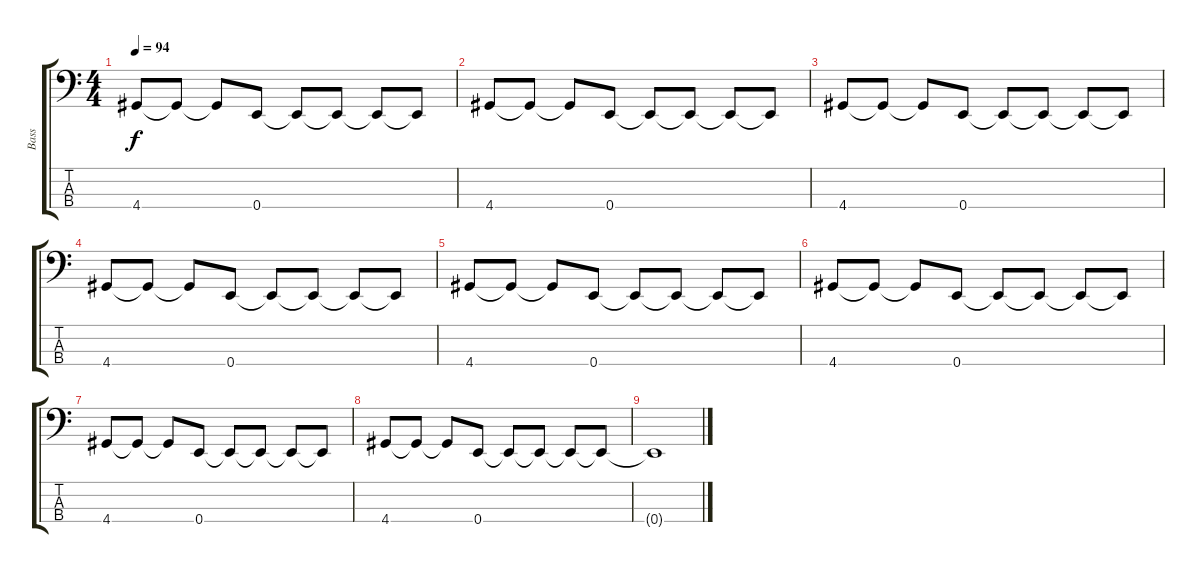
\track ("Bass" "Bass") {instrument electricbasspick}
\staff {score tabs}
\tuning (G2 D2 A1 E1) {hide}
\ts (4 4)
\tempo 94
\clef f4
\ks c
4.4.8{dy f} 4.4{t}.8 4.4{t}.8 0.4.8 0.4{t}.8 0.4{t}.8 0.4{t}.8 0.4{t}.8 |
4.4.8 4.4{t}.8 4.4{t}.8 0.4.8 0.4{t}.8 0.4{t}.8 0.4{t}.8 0.4{t}.8 |
4.4.8 4.4{t}.8 4.4{t}.8 0.4.8 0.4{t}.8 0.4{t}.8 0.4{t}.8 0.4{t}.8 |
4.4.8 4.4{t}.8 4.4{t}.8 0.4.8 0.4{t}.8 0.4{t}.8 0.4{t}.8 0.4{t}.8 |
4.4.8 4.4{t}.8 4.4{t}.8 0.4.8 0.4{t}.8 0.4{t}.8 0.4{t}.8 0.4{t}.8 |
4.4.8 4.4{t}.8 4.4{t}.8 0.4.8 0.4{t}.8 0.4{t}.8 0.4{t}.8 0.4{t}.8 |
4.4.8 4.4{t}.8 4.4{t}.8 0.4.8 0.4{t}.8 0.4{t}.8 0.4{t}.8 0.4{t}.8 |
4.4.8 4.4{t}.8 4.4{t}.8 0.4.8 0.4{t}.8 0.4{t}.8 0.4{t}.8 0.4{t}.8 |
0.4{t}.1
